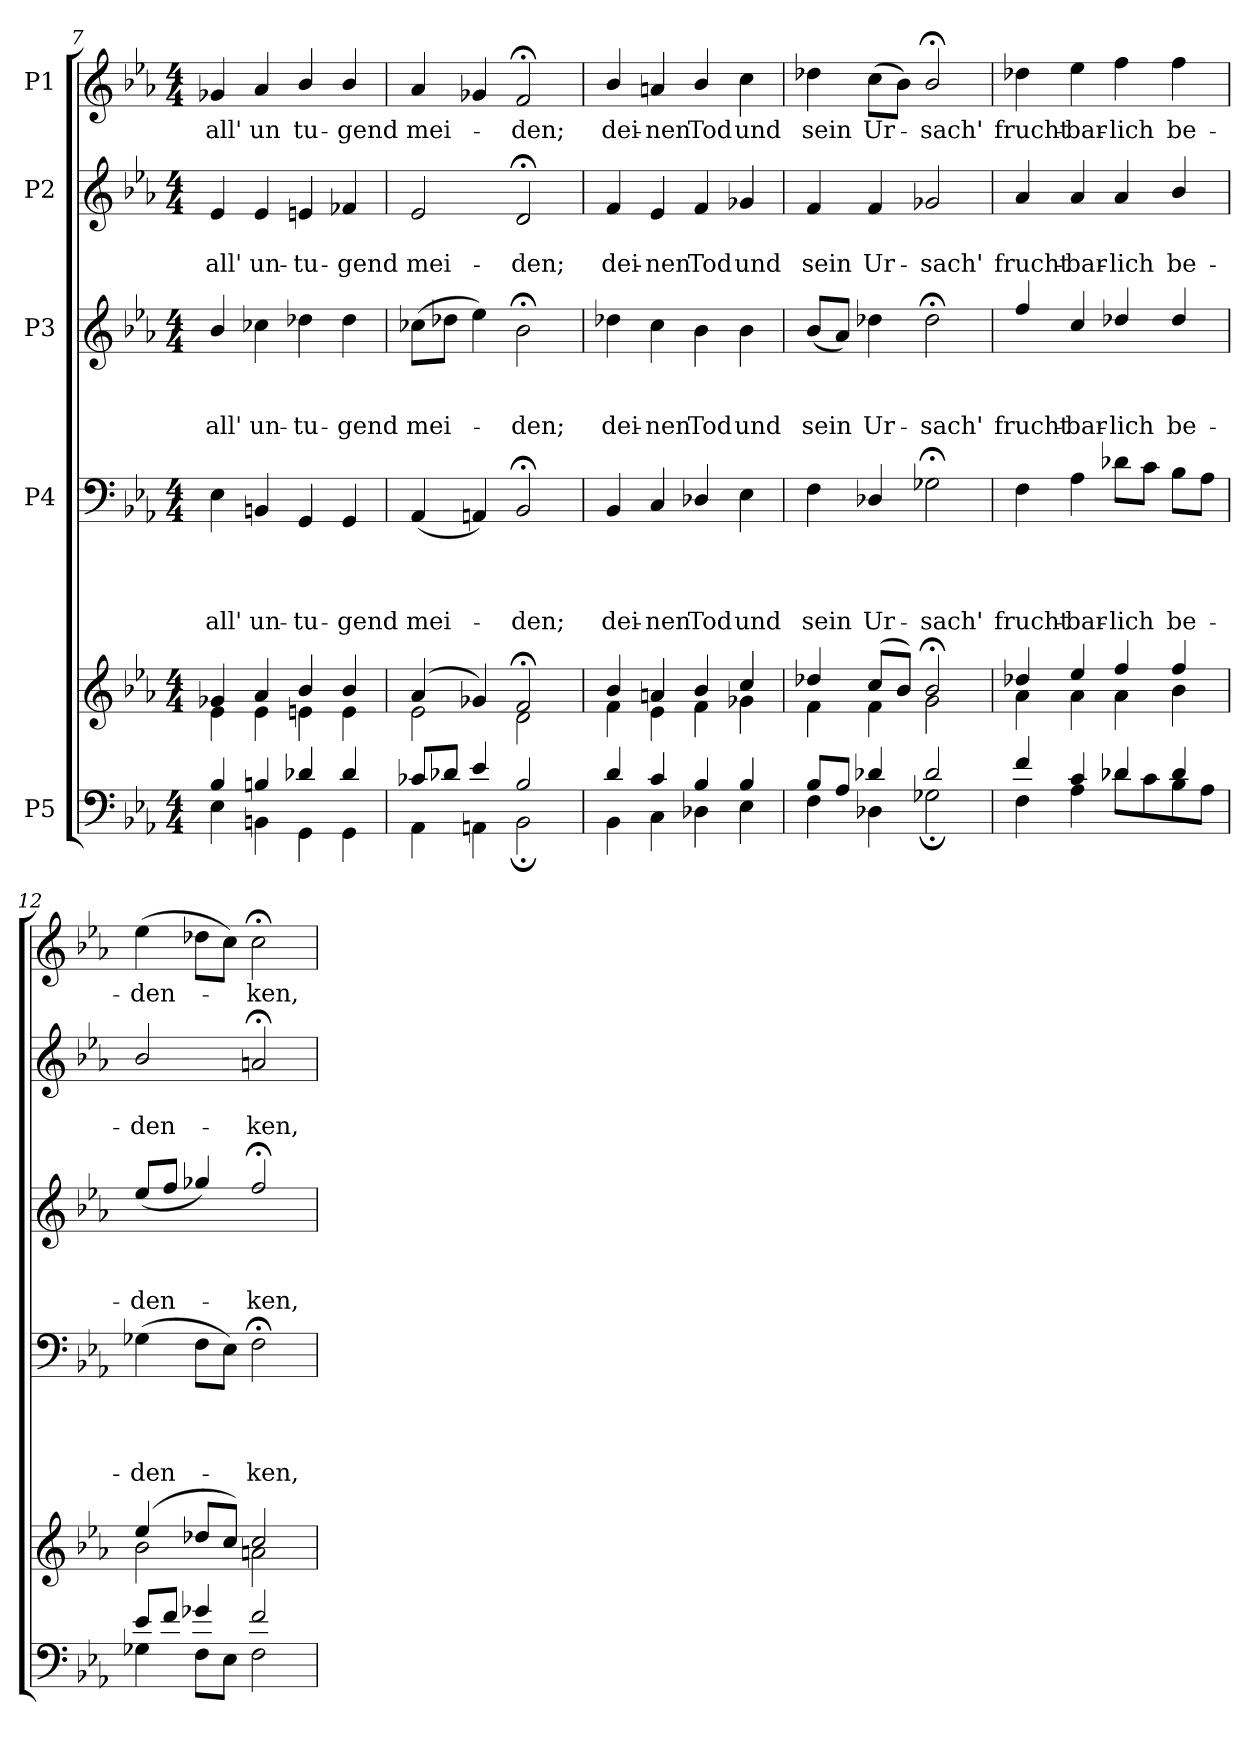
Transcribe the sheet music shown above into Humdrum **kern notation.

**kern	**kern	**kern	**text	**text	**text	**text	**kern	**text	**text	**text	**kern	**text	**text	**kern	**text
*part5	*part5	*part4	*part4	*part4	*part4	*part4	*part3	*part3	*part3	*part3	*part2	*part2	*part2	*part1	*part1
*staff6	*staff5	*staff4	*staff4	*staff4	*staff4	*staff4	*staff3	*staff3	*staff3	*staff3	*staff2	*staff2	*staff2	*staff1	*staff1
*I"P5	*	*I"P4	*	*	*	*	*I"P3	*	*	*	*I"P2	*	*	*I"P1	*
*clefF4	*clefG2	*clefF4	*	*	*	*	*clefG2	*	*	*	*clefG2	*	*	*clefG2	*
*	*	*	*	*	*	*	*ITrd7c12	*	*	*	*	*	*	*	*
*k[b-e-a-]	*k[b-e-a-]	*k[b-e-a-]	*	*	*	*	*k[b-e-a-]	*	*	*	*k[b-e-a-]	*	*	*k[b-e-a-]	*
*E-:	*E-:	*E-:	*	*	*	*	*E-:	*	*	*	*E-:	*	*	*E-:	*
*M4/4	*M4/4	*M4/4	*	*	*	*	*M4/4	*	*	*	*M4/4	*	*	*M4/4	*
=7	=7	=7	=7	=7	=7	=7	=7	=7	=7	=7	=7	=7	=7	=7	=7
*^	*^	*	*	*	*	*	*	*	*	*	*	*	*	*	*
!	!	!	!	!	!	!	!	!LO:LY:b	!	!	!	!LO:LY:b	!	!	!LO:LY:b	!	!LO:LY:b
4B-/	4E-\	4g-X/	4e-\	4E-\	.	.	.	all'	4B-/	.	.	all'	4e-/	.	all'	4g-X/	all'
!	!	!	!	!	!	!	!	!LO:LY:b	!	!	!	!LO:LY:b	!	!	!LO:LY:b	!	!LO:LY:b
4Bn/	4BBn\	4a-/	4e-\	4BBn/	.	.	.	un-	4c-X\	.	.	un-	4e-/	.	un-	4a-/	un
!	!	!	!	!	!	!	!	!LO:LY:b	!	!	!	!LO:LY:b	!	!	!LO:LY:b	!	!LO:LY:b
4d-X/	4GG\	4b-/	4en\	4GG/	.	.	.	-tu-	4d-X\	.	.	-tu-	4en/	.	-tu-	4b-/	tu-
!	!	!	!	!	!	!	!	!LO:LY:b	!	!	!	!LO:LY:b	!	!	!LO:LY:b	!	!LO:LY:b
4d-/	4GG\	4b-/	4e\	4GG/	.	.	.	-gend	4d-\	.	.	-gend	4f-X/	.	-gend	4b-/	-gend
=8	=8	=8	=8	=8	=8	=8	=8	=8	=8	=8	=8	=8	=8	=8	=8	=8	=8
!	!	!	!	!	!	!	!	!LO:LY:b	!	!	!	!LO:LY:b	!	!	!LO:LY:b	!	!LO:LY:b
8c-X/L	4AA-\	(>4a-/	2e-\	(<4AA-/	.	.	.	mei-	(>8c-X\L	.	.	mei-	2e-/	.	mei-	4a-/	mei-
8d-X/J	.	.	.	.	.	.	.	.	8d-X\J	.	.	.	.	.	.	.	.
4e-/	4AAn\	4g-X/)	.	4AAn/)	.	.	.	.	4e-\)	.	.	.	.	.	.	4g-X/	.
!	!	!	!	!	!	!	!	!LO:LY:b	!	!	!	!LO:LY:b	!	!	!LO:LY:b	!	!LO:LY:b
2B-/	2BB-;\	2f;</	2d\	2BB-;</	.	.	.	-den;	2B-;<\	.	.	-den;	2d;</	.	-den;	2f;</	-den;
!!LO:PB:g=z
=9	=9	=9	=9	=9	=9	=9	=9	=9	=9	=9	=9	=9	=9	=9	=9	=9	=9
!	!	!	!	!	!	!	!	!LO:LY:b	!	!	!	!LO:LY:b	!	!	!LO:LY:b	!	!LO:LY:b
4d/	4BB-\	4b-/	4f\	4BB-/	.	.	.	dei-	4d-X\	.	.	dei-	4f/	.	dei-	4b-/	dei-
!	!	!	!	!	!	!	!	!LO:LY:b	!	!	!	!LO:LY:b	!	!	!LO:LY:b	!	!LO:LY:b
4c/	4C\	4an/	4e-\	4C/	.	.	.	-nen	4c\	.	.	-nen	4e-/	.	-nen	4an/	-nen
!	!	!	!	!	!	!	!	!LO:LY:b	!	!	!	!LO:LY:b	!	!	!LO:LY:b	!	!LO:LY:b
4B-/	4D-X\	4b-/	4f\	4D-X/	.	.	.	Tod	4B-\	.	.	Tod	4f/	.	Tod	4b-/	Tod
!	!	!	!	!	!	!	!	!LO:LY:b	!	!	!	!LO:LY:b	!	!	!LO:LY:b	!	!LO:LY:b
4B-/	4E-\	4cc/	4g-X\	4E-\	.	.	.	und	4B-\	.	.	und	4g-X/	.	und	4cc\	und
=10	=10	=10	=10	=10	=10	=10	=10	=10	=10	=10	=10	=10	=10	=10	=10	=10	=10
!	!	!	!	!	!	!	!	!LO:LY:b	!	!	!	!LO:LY:b	!	!	!LO:LY:b	!	!LO:LY:b
8B-/L	4F\	4dd-X/	4f\	4F\	.	.	.	sein	(<8B-/L	.	.	sein	4f/	.	sein	4dd-X\	sein
8A-/J	.	.	.	.	.	.	.	.	8A-/J)	.	.	.	.	.	.	.	.
!	!	!	!	!	!	!	!	!LO:LY:b	!	!	!	!LO:LY:b	!	!	!LO:LY:b	!	!LO:LY:b
4d-X/	4D-X\	(>8cc/L	4f\	4D-X/	.	.	.	Ur-	4d-X\	.	.	Ur-	4f/	.	Ur-	(>8cc\L	Ur-
.	.	8b-/J)	.	.	.	.	.	.	.	.	.	.	.	.	.	8b-\J)	.
!	!	!	!	!	!	!	!	!LO:LY:b	!	!	!	!LO:LY:b	!	!	!LO:LY:b	!	!LO:LY:b
2d-/	2G-X;\	2b-;</	2g\	2G-X;<\	.	.	.	-sach'	2d-;<\	.	.	-sach'	2g-X/	.	-sach'	2b-;</	-sach'
=11	=11	=11	=11	=11	=11	=11	=11	=11	=11	=11	=11	=11	=11	=11	=11	=11	=11
!	!	!	!	!	!	!	!	!LO:LY:b	!	!	!	!LO:LY:b	!	!	!LO:LY:b	!	!LO:LY:b
4f/	4F\	4dd-X/	4a-\	4F\	.	.	.	frucht-	4f/	.	.	frucht-	4a-/	.	frucht-	4dd-X\	frucht-
!	!	!	!	!	!	!	!	!LO:LY:b	!	!	!	!LO:LY:b	!	!	!LO:LY:b	!	!LO:LY:b
4c/	4A-\	4ee-/	4a-\	4A-\	.	.	.	-bar-	4c/	.	.	-bar-	4a-/	.	-bar-	4ee-\	-bar-
!	!	!	!	!	!	!	!	!LO:LY:b	!	!	!	!LO:LY:b	!	!	!LO:LY:b	!	!LO:LY:b
4d-X/	8d-X\L	4ff/	4a-\	8d-X\L	.	.	.	-lich	4d-X/	.	.	-lich	4a-/	.	-lich	4ff\	-lich
.	8c\	.	.	8c\J	.	.	.	.	.	.	.	.	.	.	.	.	.
!	!	!	!	!	!	!	!	!LO:LY:b	!	!	!	!LO:LY:b	!	!	!LO:LY:b	!	!LO:LY:b
4d-/	8B-\	4ff/	4b-\	8B-\L	.	.	.	be-	4d-/	.	.	be-	4b-/	.	be-	4ff\	be-
.	8A-\J	.	.	8A-\J	.	.	.	.	.	.	.	.	.	.	.	.	.
=12	=12	=12	=12	=12	=12	=12	=12	=12	=12	=12	=12	=12	=12	=12	=12	=12	=12
!	!	!	!	!	!	!	!	!LO:LY:b	!	!	!	!LO:LY:b	!	!	!LO:LY:b	!	!LO:LY:b
8e-/L	4G-X\	(>4ee-/	2b-\	(>4G-X\	.	.	.	-den-	(<8e-/L	.	.	-den-	2b-/	.	-den-	(>4ee-\	-den-
8f/J	.	.	.	.	.	.	.	.	8f/J	.	.	.	.	.	.	.	.
4g-X/	8F\L	8dd-X/L	.	8F\L	.	.	.	.	4g-X/)	.	.	.	.	.	.	8dd-X\L	.
.	8E-\J	8cc/J)	.	8E-\J)	.	.	.	.	.	.	.	.	.	.	.	8cc\J)	.
!	!	!	!	!	!	!	!	!LO:LY:b	!	!	!	!LO:LY:b	!	!	!LO:LY:b	!	!LO:LY:b
2f/	2F\	2cc/	2an\	2F;<\	.	.	.	-ken,	2f;</	.	.	-ken,	2an;</	.	-ken,	2cc;<\	-ken,
*v	*v	*	*	*	*	*	*	*	*	*	*	*	*	*	*	*	*
*	*v	*v	*	*	*	*	*	*	*	*	*	*	*	*	*	*
=	=	=	=	=	=	=	=	=	=	=	=	=	=	=	=
*-	*-	*-	*-	*-	*-	*-	*-	*-	*-	*-	*-	*-	*-	*-	*-
